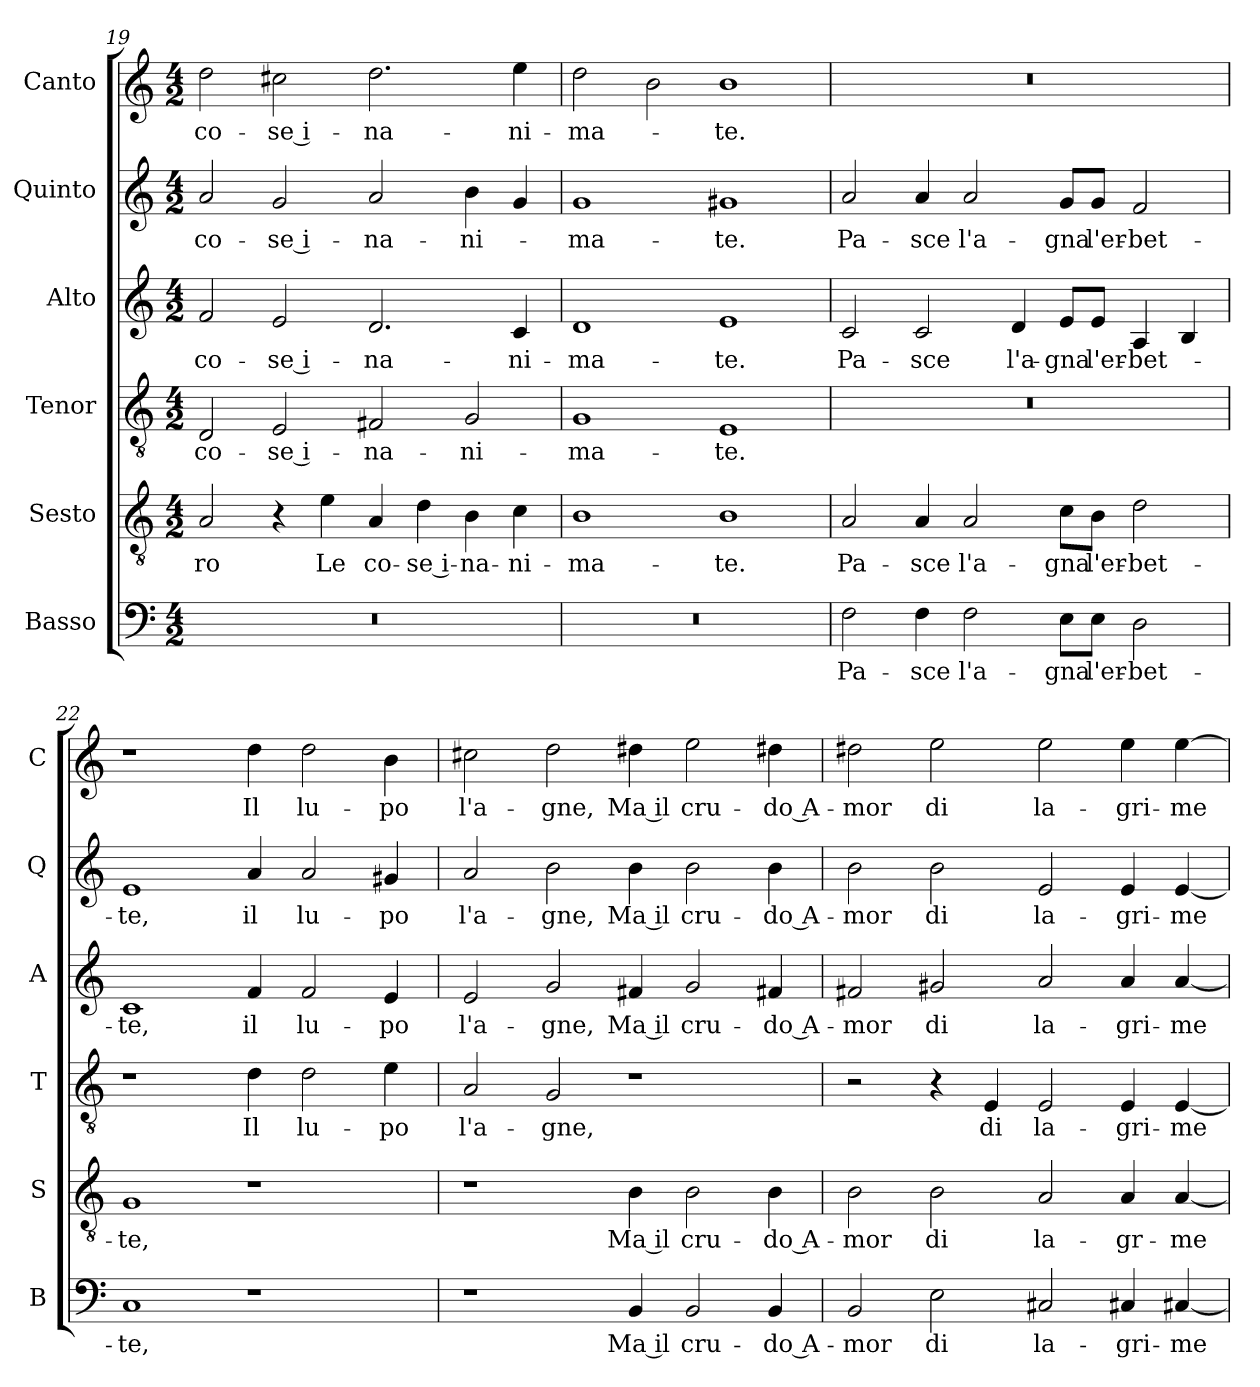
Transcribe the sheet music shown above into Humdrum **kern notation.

**kern	**text	**kern	**text	**kern	**text	**kern	**text	**kern	**text	**kern	**text
*part6	*part6	*part5	*part5	*part4	*part4	*part3	*part3	*part2	*part2	*part1	*part1
*staff6	*staff6	*staff5	*staff5	*staff4	*staff4	*staff3	*staff3	*staff2	*staff2	*staff1	*staff1
*I"Basso	*	*I"Sesto	*	*I"Tenor	*	*I"Alto	*	*I"Quinto	*	*I"Canto	*
*I'B	*	*I'S	*	*I'T	*	*I'A	*	*I'Q	*	*I'C	*
*clefF4	*	*clefGv2	*	*clefGv2	*	*clefG2	*	*clefG2	*	*clefG2	*
*k[]	*	*k[]	*	*k[]	*	*k[]	*	*k[]	*	*k[]	*
*C:	*	*C:	*	*C:	*	*C:	*	*C:	*	*C:	*
*M4/2	*	*M4/2	*	*M4/2	*	*M4/2	*	*M4/2	*	*M4/2	*
=19	=19	=19	=19	=19	=19	=19	=19	=19	=19	=19	=19
0r	.	2A	-ro	2D	co-	2f	co-	2a	co-	2dd	co-
.	.	4r	.	2E	-se i-	2e	-se i-	2g	-se i-	2cc#X	-se i-
.	.	4e	Le	.	.	.	.	.	.	.	.
.	.	4A	co-	2F#X	-na-	2.d	-na-	2a	-na-	2.dd	-na-
.	.	4d	-se i-	.	.	.	.	.	.	.	.
.	.	4B	-na-	2G	-ni-	.	.	4b	-ni-	.	.
.	.	4c	-ni-	.	.	4c	-ni-	4g	.	4ee	-ni-
=20	=20	=20	=20	=20	=20	=20	=20	=20	=20	=20	=20
0r	.	1B	-ma-	1G	-ma-	1d	-ma-	1g	-ma-	2dd	-ma-
.	.	.	.	.	.	.	.	.	.	2b	.
.	.	1B	-te.	1E	-te.	1e	-te.	1g#X	-te.	1b	-te.
=21	=21	=21	=21	=21	=21	=21	=21	=21	=21	=21	=21
2F	Pa-	2A	Pa-	0r	.	2c	Pa-	2a	Pa-	0r	.
4F	-sce	4A	-sce	.	.	2c	-sce	4a	-sce	.	.
2F	l'a-	2A	l'a-	.	.	.	.	2a	l'a-	.	.
.	.	.	.	.	.	4d	l'a-	.	.	.	.
8EL	-gna	8cL	-gna	.	.	8eL	-gna	8gL	-gna	.	.
8EJ	l'er-	8BJ	l'er-	.	.	8eJ	l'er-	8gJ	l'er-	.	.
2D	-bet-	2d	-bet-	.	.	4A	-bet-	2f	-bet-	.	.
.	.	.	.	.	.	4B	.	.	.	.	.
=22	=22	=22	=22	=22	=22	=22	=22	=22	=22	=22	=22
1C	-te,	1G	-te,	1r	.	1c	-te,	1e	-te,	1r	.
1r	.	1r	.	4d	Il	4f	il	4a	il	4dd	Il
.	.	.	.	2d	lu-	2f	lu-	2a	lu-	2dd	lu-
.	.	.	.	4e	-po	4e	-po	4g#X	-po	4b	-po
=23	=23	=23	=23	=23	=23	=23	=23	=23	=23	=23	=23
1r	.	1r	.	2A	l'a-	2e	l'a-	2a	l'a-	2cc#X	l'a-
.	.	.	.	2G	-gne,	2g	-gne,	2b	-gne,	2dd	-gne,
4BB	Ma il	4B	Ma il	1r	.	4f#X	Ma il	4b	Ma il	4dd#X	Ma il
2BB	cru-	2B	cru-	.	.	2g	cru-	2b	cru-	2ee	cru-
4BB	-do A-	4B	-do A-	.	.	4f#X	-do A-	4b	-do A-	4dd#X	-do A-
=24	=24	=24	=24	=24	=24	=24	=24	=24	=24	=24	=24
2BB	-mor	2B	-mor	2r	.	2f#X	-mor	2b	-mor	2dd#X	-mor
2E	di	2B	di	4r	.	2g#X	di	2b	di	2ee	di
.	.	.	.	4E	di	.	.	.	.	.	.
2C#X	la-	2A	la-	2E	la-	2a	la-	2e	la-	2ee	la-
4C#X	-gri-	4A	-gr-	4E	-gri-	4a	-gri-	4e	-gri-	4ee	-gri-
[4C#X	-me	[4A	-me	[4E	-me	[4a	-me	[4e	-me	[4ee	-me
=	=	=	=	=	=	=	=	=	=	=	=
*-	*-	*-	*-	*-	*-	*-	*-	*-	*-	*-	*-
